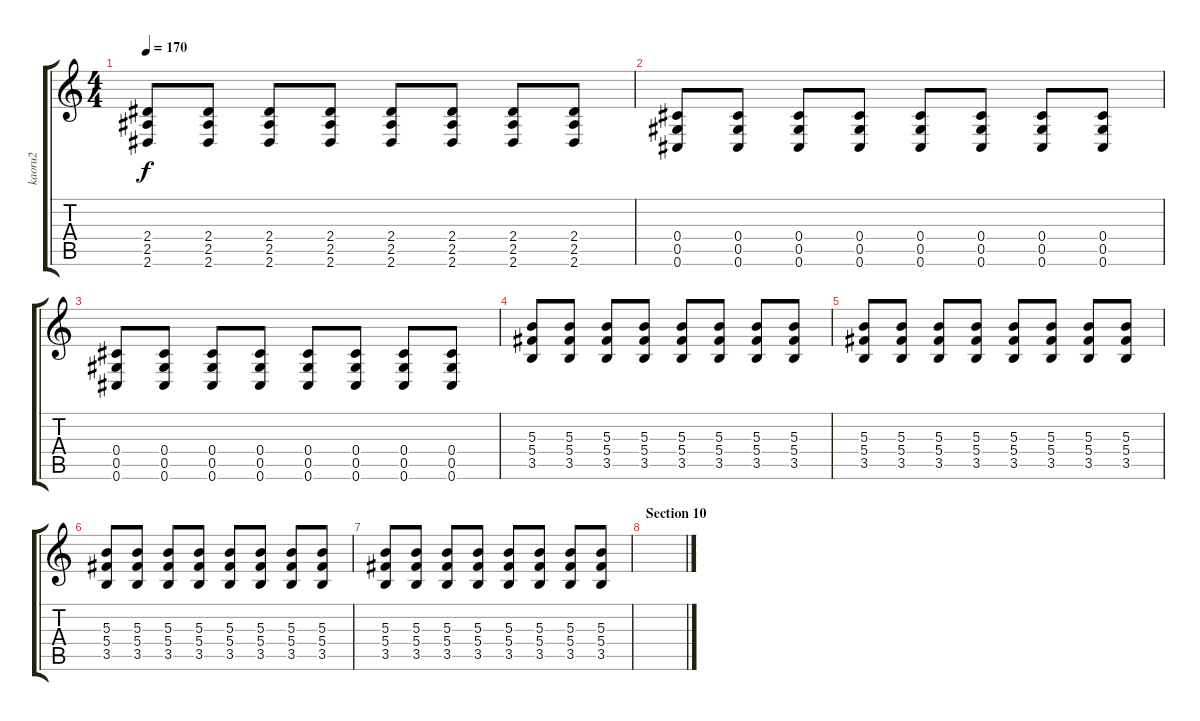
\track ("kaoru2" "kaoru2") {instrument distortionguitar}
\staff {score tabs}
\tuning (Eb4 Bb3 Gb3 Db3 Ab2 Db2) {hide}
\ts (4 4)
\tempo 170
\clef g2
\ks c
(2.4 2.5 2.6).8{dy f} (2.4 2.5 2.6).8 (2.4 2.5 2.6).8 (2.4 2.5 2.6).8 (2.4 2.5 2.6).8 (2.4 2.5 2.6).8 (2.4 2.5 2.6).8 (2.4 2.5 2.6).8 |
(0.4 0.5 0.6).8 (0.4 0.5 0.6).8 (0.4 0.5 0.6).8 (0.4 0.5 0.6).8 (0.4 0.5 0.6).8 (0.4 0.5 0.6).8 (0.4 0.5 0.6).8 (0.4 0.5 0.6).8 |
(0.4 0.5 0.6).8 (0.4 0.5 0.6).8 (0.4 0.5 0.6).8 (0.4 0.5 0.6).8 (0.4 0.5 0.6).8 (0.4 0.5 0.6).8 (0.4 0.5 0.6).8 (0.4 0.5 0.6).8 |
(5.3 5.4 3.5).8 (5.3 5.4 3.5).8 (5.3 5.4 3.5).8 (5.3 5.4 3.5).8 (5.3 5.4 3.5).8 (5.3 5.4 3.5).8 (5.3 5.4 3.5).8 (5.3 5.4 3.5).8 |
(5.3 5.4 3.5).8 (5.3 5.4 3.5).8 (5.3 5.4 3.5).8 (5.3 5.4 3.5).8 (5.3 5.4 3.5).8 (5.3 5.4 3.5).8 (5.3 5.4 3.5).8 (5.3 5.4 3.5).8 |
(5.3 5.4 3.5).8 (5.3 5.4 3.5).8 (5.3 5.4 3.5).8 (5.3 5.4 3.5).8 (5.3 5.4 3.5).8 (5.3 5.4 3.5).8 (5.3 5.4 3.5).8 (5.3 5.4 3.5).8 |
(5.3 5.4 3.5).8 (5.3 5.4 3.5).8 (5.3 5.4 3.5).8 (5.3 5.4 3.5).8 (5.3 5.4 3.5).8 (5.3 5.4 3.5).8 (5.3 5.4 3.5).8 (5.3 5.4 3.5).8 |
\section ("" "Section 10")
